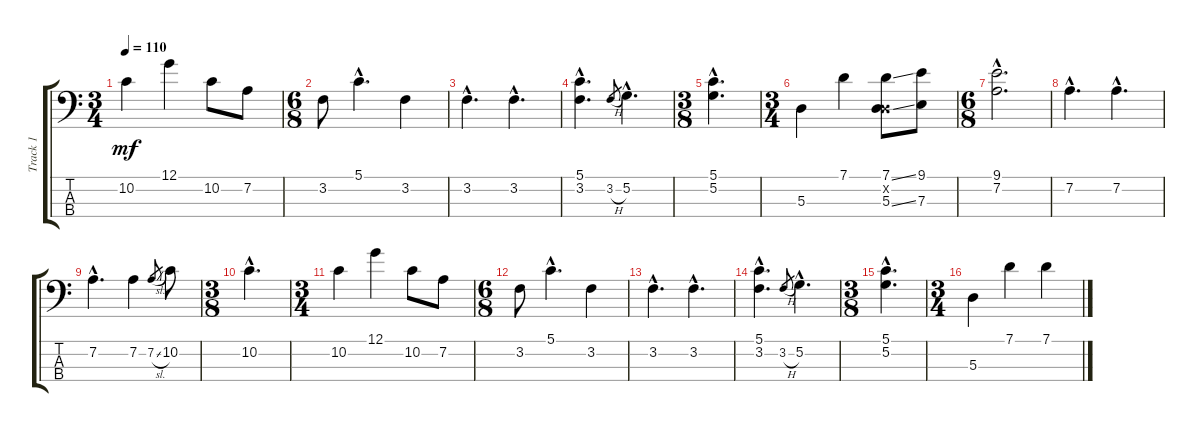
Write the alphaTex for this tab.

\track ("Track 1" "Track 1") {instrument electricbasspick}
\staff {score tabs}
\tuning (G2 D2 A1 D1) {hide}
\ts (3 4)
\tempo 110
\clef f4
\ks c
10.2.4{dy mf} 12.1.4 10.2.8 7.2.8 |
\ts (6 8)
3.2.8 5.1{hac}.4{d} 3.2.4 |
3.2{hac}.4{d} 3.2{hac}.4{d} |
(5.1{hac} 3.2{hac}).4{d} 3.2{h}.8{gr} 5.2{hac}.4{d} |
\ts (3 8)
(5.1{hac} 5.2{hac}).4{d} |
\ts (3 4)
5.3.4 7.1.4 (7.1{ss} 0.2{x} 5.3{ss}).8 (9.1 7.3).8 |
\ts (6 8)
(9.1{hac} 7.2{hac}).2{d} |
7.2{hac}.4{d} 7.2{hac}.4{d} |
7.2{hac}.4{d} 7.2.4 7.2{sl}.8{gr} 10.2.8 |
\ts (3 8)
10.2{hac}.4{d} |
\ts (3 4)
10.2.4 12.1.4 10.2.8 7.2.8 |
\ts (6 8)
3.2.8 5.1{hac}.4{d} 3.2.4 |
3.2{hac}.4{d} 3.2{hac}.4{d} |
(5.1{hac} 3.2{hac}).4{d} 3.2{h}.8{gr} 5.2{hac}.4{d} |
\ts (3 8)
(5.1{hac} 5.2{hac}).4{d} |
\ts (3 4)
5.3.4 7.1.4 7.1.4
